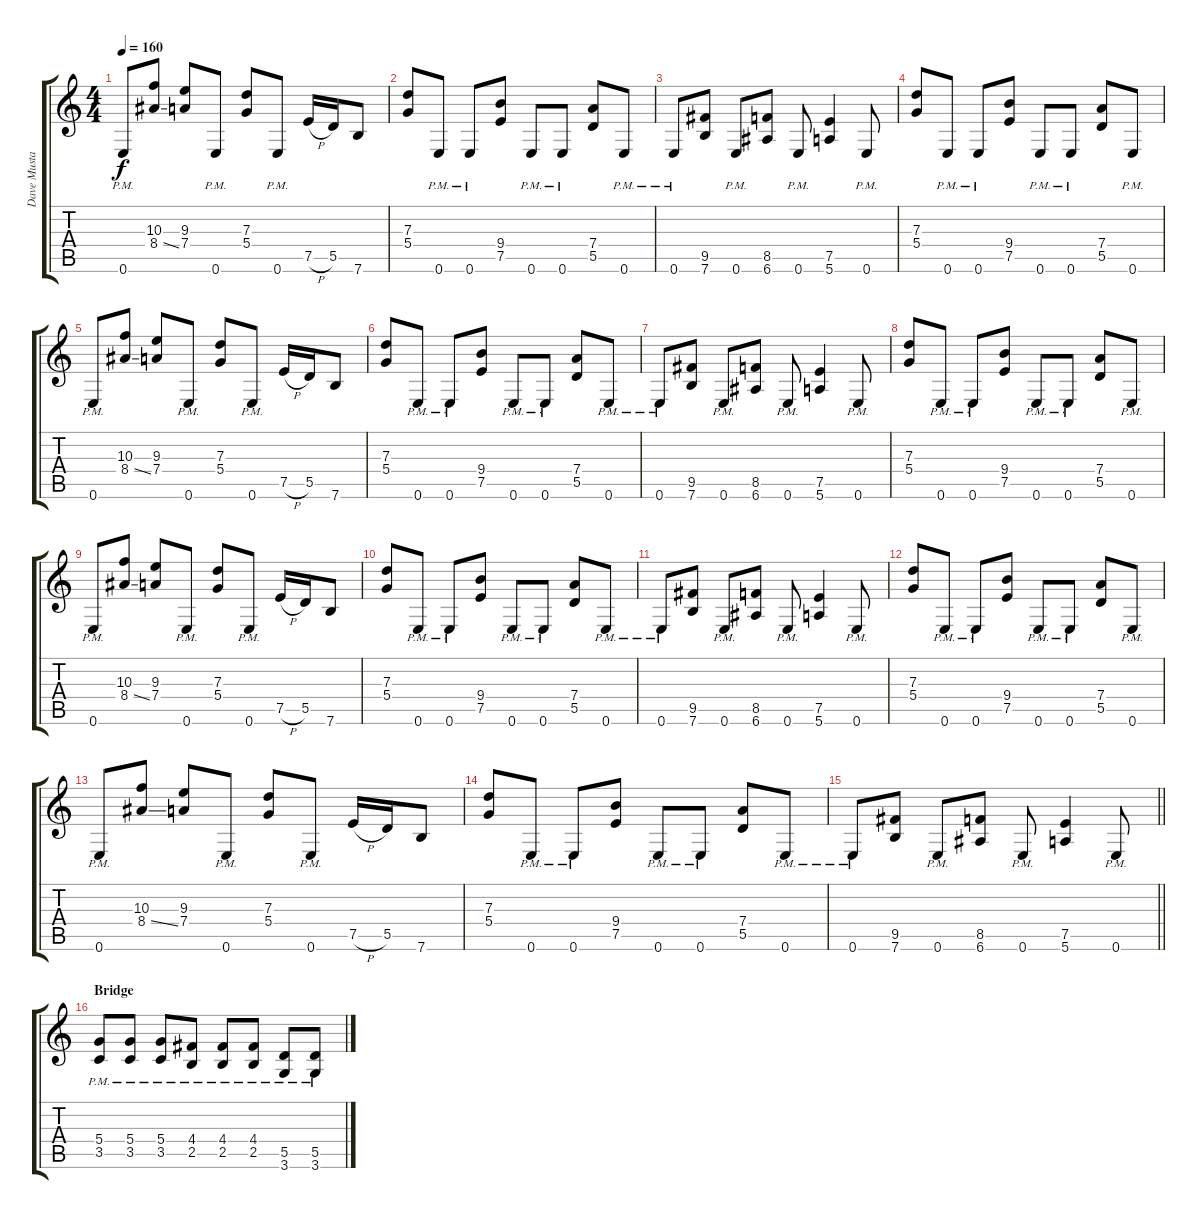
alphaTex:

\track ("Dave Mustaine" "Dave Musta") {instrument distortionguitar}
\staff {score tabs}
\tuning (E4 B3 G3 D3 A2 E2) {hide}
\ts (4 4)
\tempo 160
\clef g2
\ks c
0.6{pm}.8{dy f} (10.3 8.4{ss}).8 (9.3 7.4).8 0.6{pm}.8 (7.3 5.4).8 0.6{pm}.8 7.5{h}.16 5.5.16 7.6.8 |
(7.3 5.4).8 0.6{pm}.8 0.6{pm}.8 (9.4 7.5).8 0.6{pm}.8 0.6{pm}.8 (7.4 5.5).8 0.6{pm}.8 |
0.6{pm}.8 (9.5 7.6).8 0.6{pm}.8 (8.5 6.6).8 0.6{pm}.8 (7.5 5.6).4 0.6{pm}.8 |
(7.3 5.4).8 0.6{pm}.8 0.6{pm}.8 (9.4 7.5).8 0.6{pm}.8 0.6{pm}.8 (7.4 5.5).8 0.6{pm}.8 |
0.6{pm}.8 (10.3 8.4{ss}).8 (9.3 7.4).8 0.6{pm}.8 (7.3 5.4).8 0.6{pm}.8 7.5{h}.16 5.5.16 7.6.8 |
(7.3 5.4).8 0.6{pm}.8 0.6{pm}.8 (9.4 7.5).8 0.6{pm}.8 0.6{pm}.8 (7.4 5.5).8 0.6{pm}.8 |
0.6{pm}.8 (9.5 7.6).8 0.6{pm}.8 (8.5 6.6).8 0.6{pm}.8 (7.5 5.6).4 0.6{pm}.8 |
(7.3 5.4).8 0.6{pm}.8 0.6{pm}.8 (9.4 7.5).8 0.6{pm}.8 0.6{pm}.8 (7.4 5.5).8 0.6{pm}.8 |
0.6{pm}.8 (10.3 8.4{ss}).8 (9.3 7.4).8 0.6{pm}.8 (7.3 5.4).8 0.6{pm}.8 7.5{h}.16 5.5.16 7.6.8 |
(7.3 5.4).8 0.6{pm}.8 0.6{pm}.8 (9.4 7.5).8 0.6{pm}.8 0.6{pm}.8 (7.4 5.5).8 0.6{pm}.8 |
0.6{pm}.8 (9.5 7.6).8 0.6{pm}.8 (8.5 6.6).8 0.6{pm}.8 (7.5 5.6).4 0.6{pm}.8 |
(7.3 5.4).8 0.6{pm}.8 0.6{pm}.8 (9.4 7.5).8 0.6{pm}.8 0.6{pm}.8 (7.4 5.5).8 0.6{pm}.8 |
0.6{pm}.8 (10.3 8.4{ss}).8 (9.3 7.4).8 0.6{pm}.8 (7.3 5.4).8 0.6{pm}.8 7.5{h}.16 5.5.16 7.6.8 |
(7.3 5.4).8 0.6{pm}.8 0.6{pm}.8 (9.4 7.5).8 0.6{pm}.8 0.6{pm}.8 (7.4 5.5).8 0.6{pm}.8 |
\barLineRight lightlight
0.6{pm}.8 (9.5 7.6).8 0.6{pm}.8 (8.5 6.6).8 0.6{pm}.8 (7.5 5.6).4 0.6{pm}.8 |
\section ("" "Bridge")
(5.4{pm} 3.5{pm}).8 (5.4{pm} 3.5{pm}).8 (5.4{pm} 3.5{pm}).8 (4.4{pm} 2.5{pm}).8 (4.4{pm} 2.5{pm}).8 (4.4{pm} 2.5{pm}).8 (5.5{pm} 3.6{pm}).8 (5.5{pm} 3.6{pm}).8
